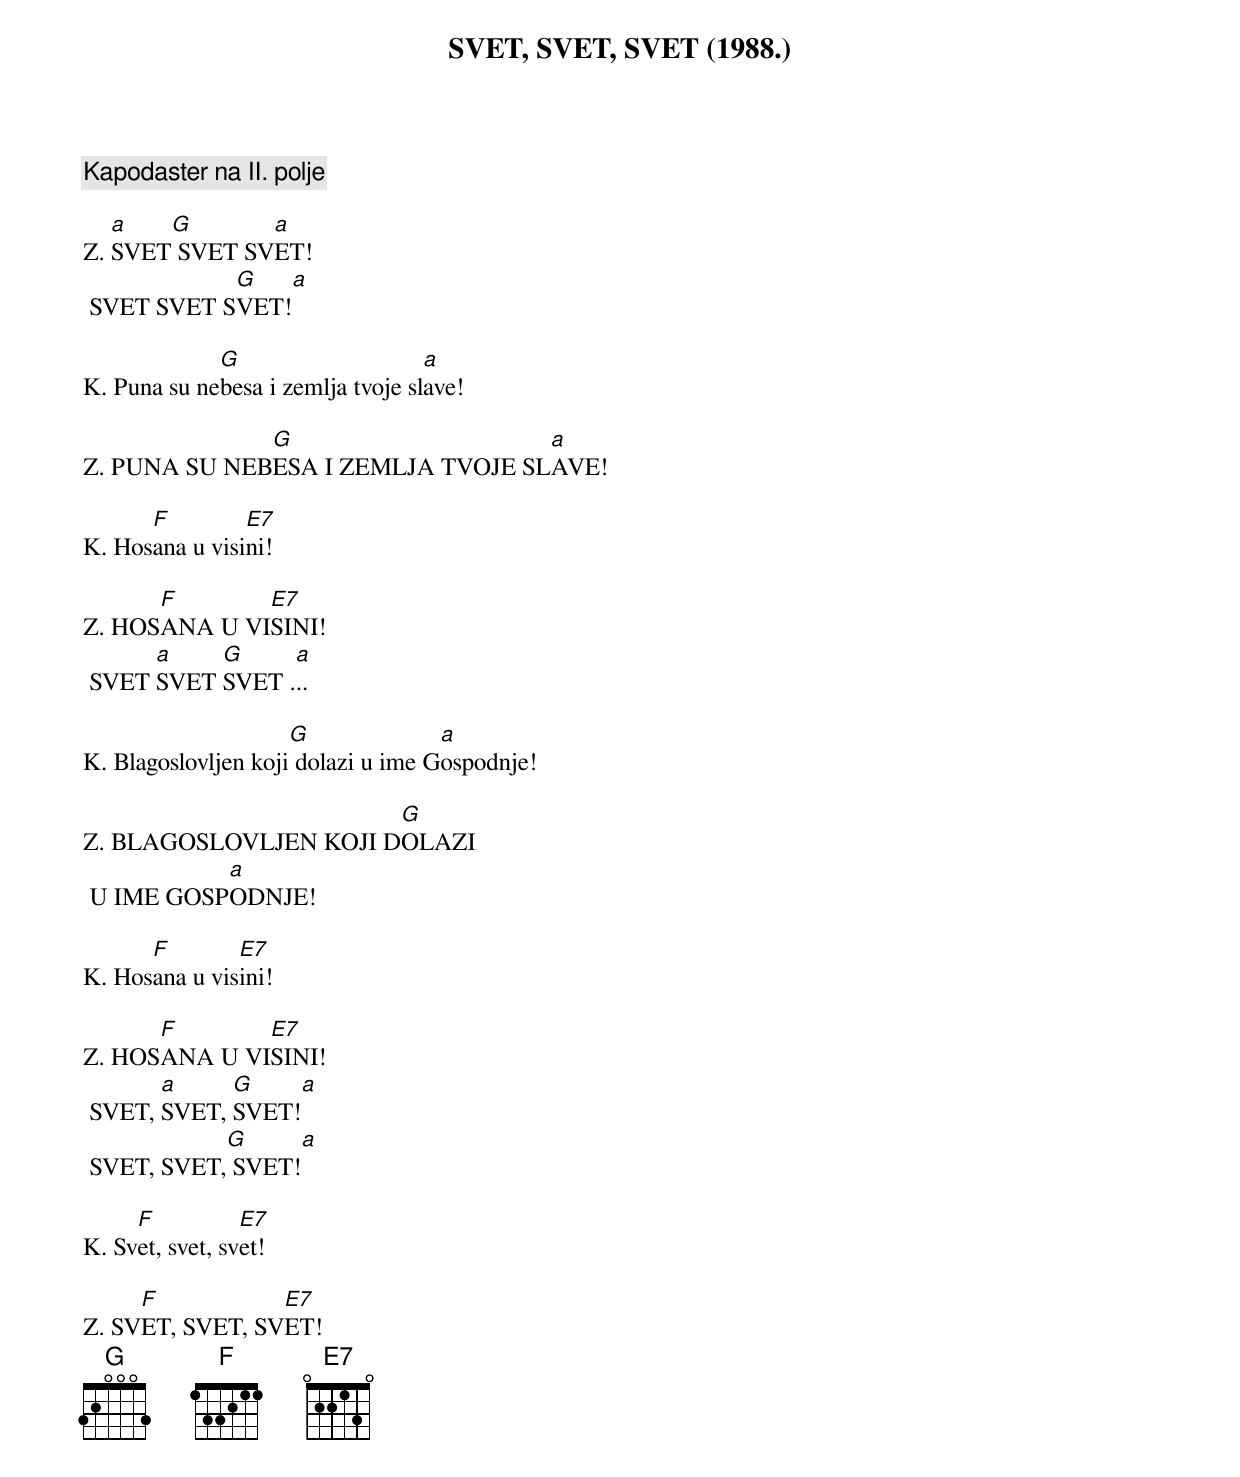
{title: SVET, SVET, SVET (1988.)}

{comment: Kapodaster na II. polje}

Z.	[a]SVET[G] SVET SV[a]ET!
	SVET SVET S[G]VET![a]

K.	Puna su ne[G]besa i zemlja tvoje sl[a]ave!

Z.	PUNA SU NEB[G]ESA I ZEMLJA TVOJE SL[a]AVE!

K.	Hos[F]ana u visi[E7]ni!

Z.	HOS[F]ANA U VI[E7]SINI!
	SVET [a]SVET [G]SVET .[a]..

K.	Blagoslovljen koji[G] dolazi u ime G[a]ospodnje!

Z.	BLAGOSLOVLJEN KOJI D[G]OLAZI
	U IME GOSP[a]ODNJE!

K.	Hos[F]ana u vis[E7]ini!

Z.	HOS[F]ANA U VI[E7]SINI!
	SVET, [a]SVET, [G]SVET![a]
	SVET, SVET,[G] SVET![a]

K.	Sv[F]et, svet, sv[E7]et!

Z.	SV[F]ET, SVET, SV[E7]ET!
